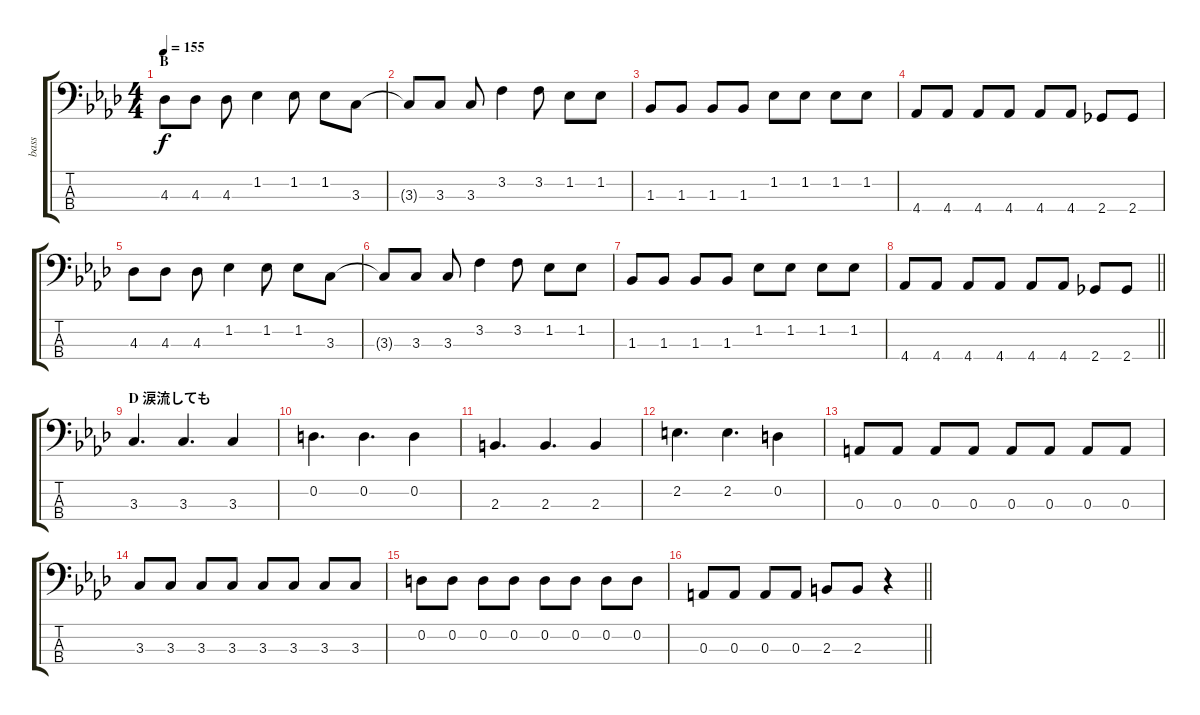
\track ("bass" "bass") {instrument fretlessbass}
\staff {score tabs}
\tuning (G2 D2 A1 E1) {hide}
\ts (4 4)
\section ("" "B")
\tempo 155
\clef f4
\ks ab
4.3.8{dy f} 4.3.8 4.3.8 1.2.4 1.2.8 1.2.8 3.3.8 |
3.3{t}.8 3.3.8 3.3.8 3.2.4 3.2.8 1.2.8 1.2.8 |
1.3.8 1.3.8 1.3.8 1.3.8 1.2.8 1.2.8 1.2.8 1.2.8 |
4.4.8 4.4.8 4.4.8 4.4.8 4.4.8 4.4.8 2.4.8 2.4.8 |
4.3.8 4.3.8 4.3.8 1.2.4 1.2.8 1.2.8 3.3.8 |
3.3{t}.8 3.3.8 3.3.8 3.2.4 3.2.8 1.2.8 1.2.8 |
1.3.8 1.3.8 1.3.8 1.3.8 1.2.8 1.2.8 1.2.8 1.2.8 |
\barLineRight lightlight
4.4.8 4.4.8 4.4.8 4.4.8 4.4.8 4.4.8 2.4.8 2.4.8 |
\section ("" "D 涙流しても")
3.3.4{d} 3.3.4{d} 3.3.4 |
0.2.4{d} 0.2.4{d} 0.2.4 |
2.3.4{d} 2.3.4{d} 2.3.4 |
2.2.4{d} 2.2.4{d} 0.2.4 |
0.3.8 0.3.8 0.3.8 0.3.8 0.3.8 0.3.8 0.3.8 0.3.8 |
3.3.8 3.3.8 3.3.8 3.3.8 3.3.8 3.3.8 3.3.8 3.3.8 |
0.2.8 0.2.8 0.2.8 0.2.8 0.2.8 0.2.8 0.2.8 0.2.8 |
\barLineRight lightlight
0.3.8 0.3.8 0.3.8 0.3.8 2.3.8 2.3.8 r.4
